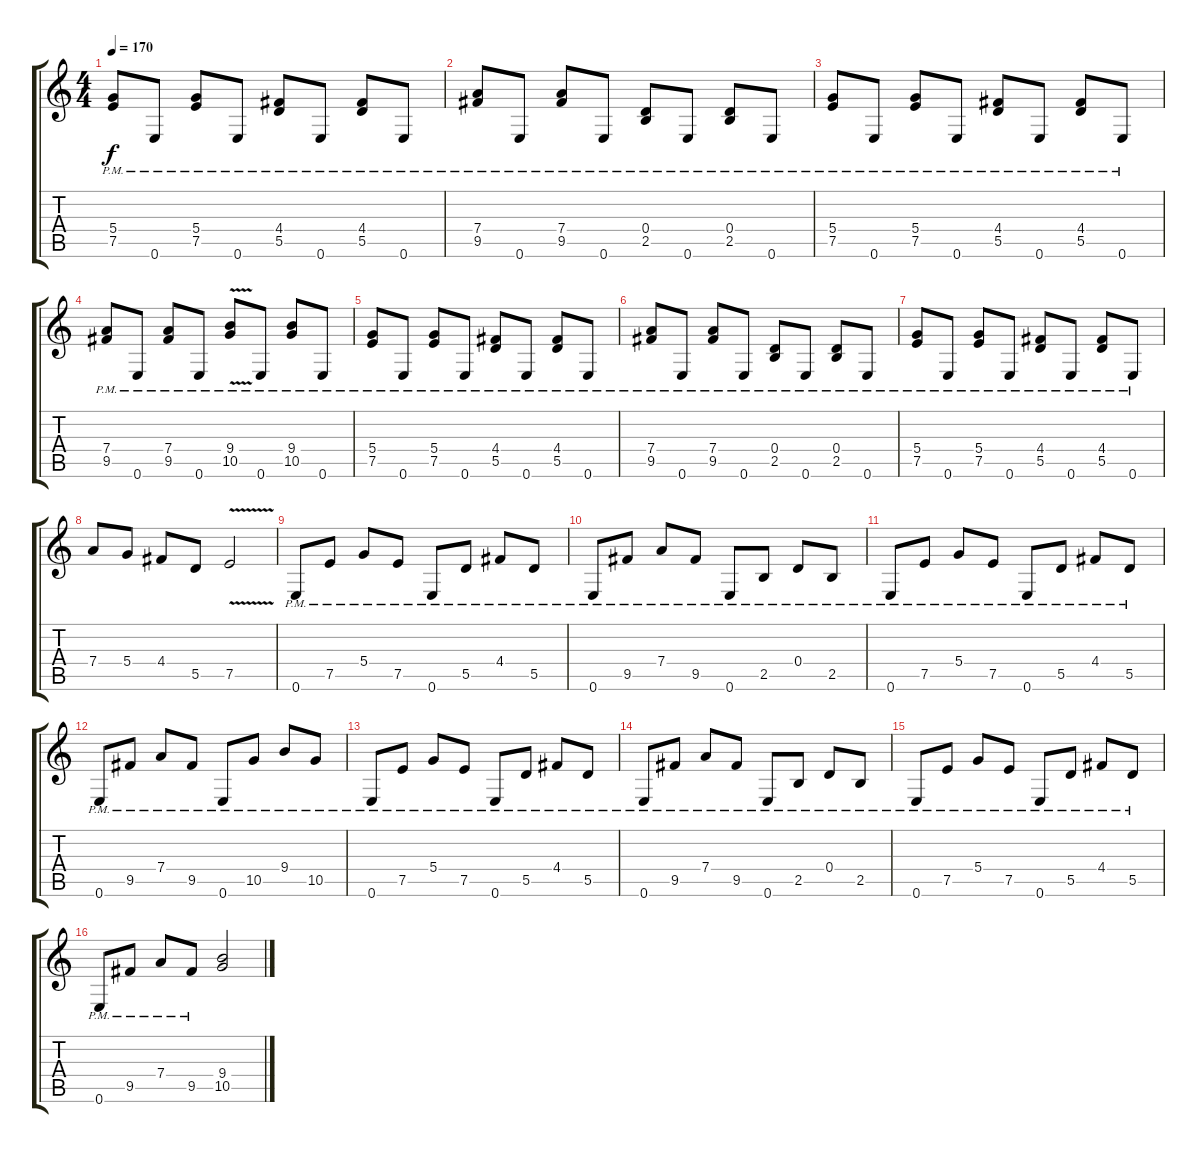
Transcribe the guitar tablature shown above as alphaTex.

\track "" {instrument distortionguitar}
\staff {score tabs}
\tuning (E4 B3 G3 D3 A2 E2) {hide}
\ts (4 4)
\tempo 170
\clef g2
\ks c
(5.4 7.5{pm}).8{dy f} 0.6{pm}.8 (5.4 7.5{pm}).8 0.6{pm}.8 (4.4 5.5{pm}).8 0.6{pm}.8 (4.4 5.5{pm}).8 0.6{pm}.8 |
(7.4 9.5{pm}).8 0.6{pm}.8 (7.4 9.5{pm}).8 0.6{pm}.8 (0.4 2.5{pm}).8 0.6{pm}.8 (0.4 2.5{pm}).8 0.6{pm}.8 |
(5.4 7.5{pm}).8 0.6{pm}.8 (5.4 7.5{pm}).8 0.6{pm}.8 (4.4 5.5{pm}).8 0.6{pm}.8 (4.4 5.5{pm}).8 0.6{pm}.8 |
(7.4 9.5{pm}).8 0.6{pm}.8 (7.4 9.5{pm}).8 0.6{pm}.8 (9.4{pm} 10.5{v pm}).8 0.6{pm}.8 (9.4{pm} 10.5{pm}).8 0.6{pm}.8 |
(5.4 7.5{pm}).8 0.6{pm}.8 (5.4 7.5{pm}).8 0.6{pm}.8 (4.4 5.5{pm}).8 0.6{pm}.8 (4.4 5.5{pm}).8 0.6{pm}.8 |
(7.4 9.5{pm}).8 0.6{pm}.8 (7.4 9.5{pm}).8 0.6{pm}.8 (0.4 2.5{pm}).8 0.6{pm}.8 (0.4 2.5{pm}).8 0.6{pm}.8 |
(5.4 7.5{pm}).8 0.6{pm}.8 (5.4 7.5{pm}).8 0.6{pm}.8 (4.4 5.5{pm}).8 0.6{pm}.8 (4.4 5.5{pm}).8 0.6{pm}.8 |
7.4.8 5.4.8 4.4.8 5.5.8 7.5{v}.2 |
0.6{pm}.8 7.5{pm}.8 5.4{pm}.8 7.5{pm}.8 0.6{pm}.8 5.5{pm}.8 4.4{pm}.8 5.5{pm}.8 |
0.6{pm}.8 9.5{pm}.8 7.4{pm}.8 9.5{pm}.8 0.6{pm}.8 2.5{pm}.8 0.4{pm}.8 2.5{pm}.8 |
0.6{pm}.8 7.5{pm}.8 5.4{pm}.8 7.5{pm}.8 0.6{pm}.8 5.5{pm}.8 4.4{pm}.8 5.5{pm}.8 |
0.6{pm}.8 9.5{pm}.8 7.4{pm}.8 9.5{pm}.8 0.6{pm}.8 10.5{pm}.8 9.4{pm}.8 10.5{pm}.8 |
0.6{pm}.8 7.5{pm}.8 5.4{pm}.8 7.5{pm}.8 0.6{pm}.8 5.5{pm}.8 4.4{pm}.8 5.5{pm}.8 |
0.6{pm}.8 9.5{pm}.8 7.4{pm}.8 9.5{pm}.8 0.6{pm}.8 2.5{pm}.8 0.4{pm}.8 2.5{pm}.8 |
0.6{pm}.8 7.5{pm}.8 5.4{pm}.8 7.5{pm}.8 0.6{pm}.8 5.5{pm}.8 4.4{pm}.8 5.5{pm}.8 |
0.6{pm}.8 9.5{pm}.8 7.4{pm}.8 9.5{pm}.8 (9.4 10.5).2
